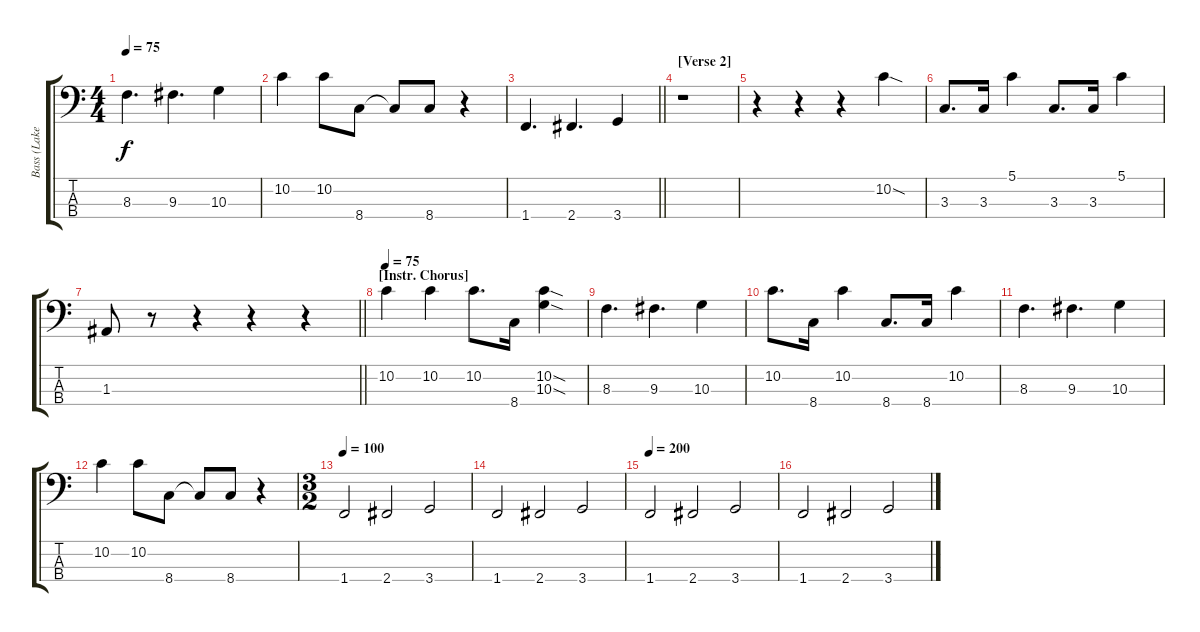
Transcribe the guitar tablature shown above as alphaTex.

\track ("Bass (Lake)" "Bass (Lake") {instrument electricbassfinger}
\staff {score tabs}
\tuning (G2 D2 A1 E1) {hide}
\ts (4 4)
\tempo 75
\clef f4
\ks c
8.3.4{d dy f} 9.3.4{d} 10.3.4 |
10.2.4 10.2.8 8.4.8 8.4{t}.8 8.4.8 r.4 |
\barLineRight lightlight
1.4.4{d} 2.4.4{d} 3.4.4 |
\section ("" "[Verse 2]")
r.1 |
r.4 r.4 r.4 10.2{sod}.4 |
3.3.8{d} 3.3.16 5.1.4 3.3.8{d} 3.3.16 5.1.4 |
\barLineRight lightlight
1.3.8 r.8 r.4 r.4 r.4 |
\section ("" "[Instr. Chorus]")
\tempo 75
10.2.4 10.2.4 10.2.8{d} 8.4.16 (10.2{sod} 10.3{sod}).4 |
8.3.4{d} 9.3.4{d} 10.3.4 |
10.2.8{d} 8.4.16 10.2.4 8.4.8{d} 8.4.16 10.2.4 |
8.3.4{d} 9.3.4{d} 10.3.4 |
10.2.4 10.2.8 8.4.8 8.4{t}.8 8.4.8 r.4 |
\ts (3 2)
\tempo 100
1.4.2 2.4.2 3.4.2 |
1.4.2 2.4.2 3.4.2 |
\tempo 200
1.4.2 2.4.2 3.4.2 |
1.4.2 2.4.2 3.4.2
